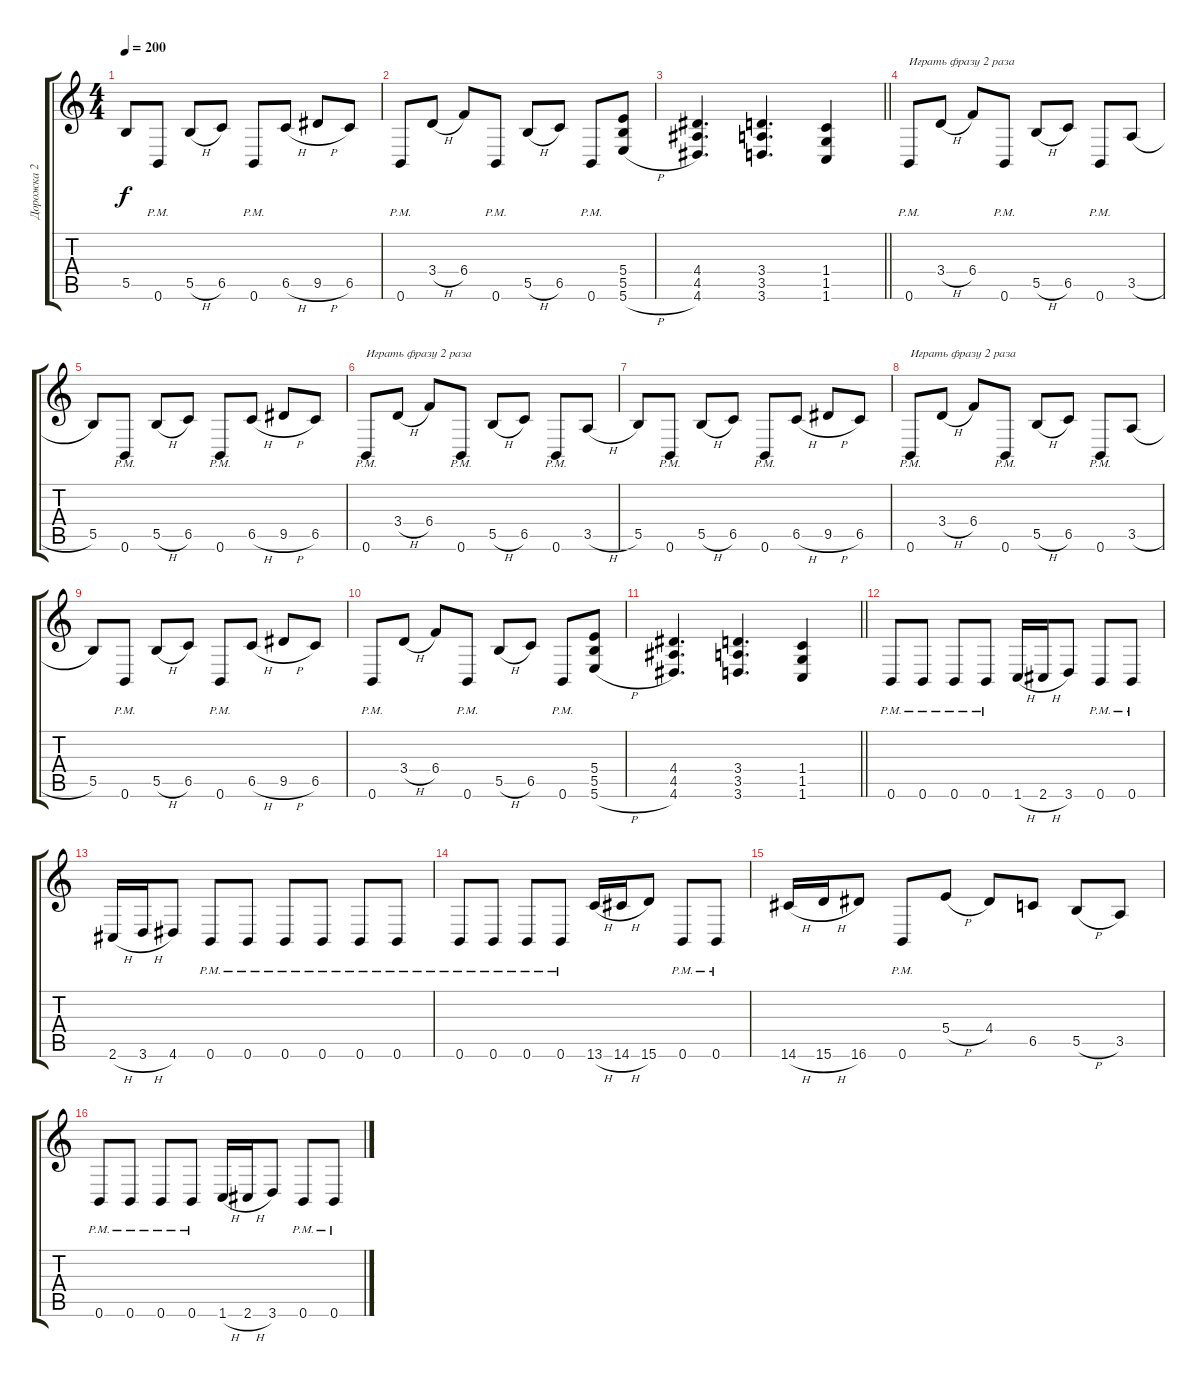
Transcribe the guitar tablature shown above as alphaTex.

\track ("Дорожка 2" "Дорожка 2") {instrument distortionguitar}
\staff {score tabs}
\tuning (Db4 Ab3 E3 B2 Gb2 B1) {hide}
\ts (4 4)
\tempo 200
\clef g2
\ks c
5.5.8{dy f} 0.6{pm}.8 5.5{h}.8 6.5.8 0.6{pm}.8 6.5{h}.8 9.5{h}.8 6.5.8 |
0.6{pm}.8 3.4{h}.8 6.4.8 0.6{pm}.8 5.5{h}.8 6.5.8 0.6{pm}.8 (5.4 5.5 5.6{h}).8 |
\barLineRight lightlight
(4.4 4.5 4.6).4{d} (3.4 3.5 3.6).4{d} (1.4 1.5 1.6).4 |
0.6{pm}.8{txt "Играть фразу 2 раза"} 3.4{h}.8 6.4.8 0.6{pm}.8 5.5{h}.8 6.5.8 0.6{pm}.8 3.5{h}.8 |
5.5.8 0.6{pm}.8 5.5{h}.8 6.5.8 0.6{pm}.8 6.5{h}.8 9.5{h}.8 6.5.8 |
0.6{pm}.8{txt "Играть фразу 2 раза"} 3.4{h}.8 6.4.8 0.6{pm}.8 5.5{h}.8 6.5.8 0.6{pm}.8 3.5{h}.8 |
5.5.8 0.6{pm}.8 5.5{h}.8 6.5.8 0.6{pm}.8 6.5{h}.8 9.5{h}.8 6.5.8 |
0.6{pm}.8{txt "Играть фразу 2 раза"} 3.4{h}.8 6.4.8 0.6{pm}.8 5.5{h}.8 6.5.8 0.6{pm}.8 3.5{h}.8 |
5.5.8 0.6{pm}.8 5.5{h}.8 6.5.8 0.6{pm}.8 6.5{h}.8 9.5{h}.8 6.5.8 |
0.6{pm}.8 3.4{h}.8 6.4.8 0.6{pm}.8 5.5{h}.8 6.5.8 0.6{pm}.8 (5.4 5.5 5.6{h}).8 |
\barLineRight lightlight
(4.4 4.5 4.6).4{d} (3.4 3.5 3.6).4{d} (1.4 1.5 1.6).4 |
0.6{pm}.8 0.6{pm}.8 0.6{pm}.8 0.6{pm}.8 1.6{h}.16 2.6{h}.16 3.6.8 0.6{pm}.8 0.6{pm}.8 |
2.6{h}.16 3.6{h}.16 4.6.8 0.6{pm}.8 0.6{pm}.8 0.6{pm}.8 0.6{pm}.8 0.6{pm}.8 0.6{pm}.8 |
0.6{pm}.8 0.6{pm}.8 0.6{pm}.8 0.6{pm}.8 13.6{h}.16 14.6{h}.16 15.6.8 0.6{pm}.8 0.6{pm}.8 |
14.6{h}.16 15.6{h}.16 16.6.8 0.6{pm}.8 5.4{h}.8 4.4.8 6.5.8 5.5{h}.8 3.5.8 |
0.6{pm}.8 0.6{pm}.8 0.6{pm}.8 0.6{pm}.8 1.6{h}.16 2.6{h}.16 3.6.8 0.6{pm}.8 0.6{pm}.8
